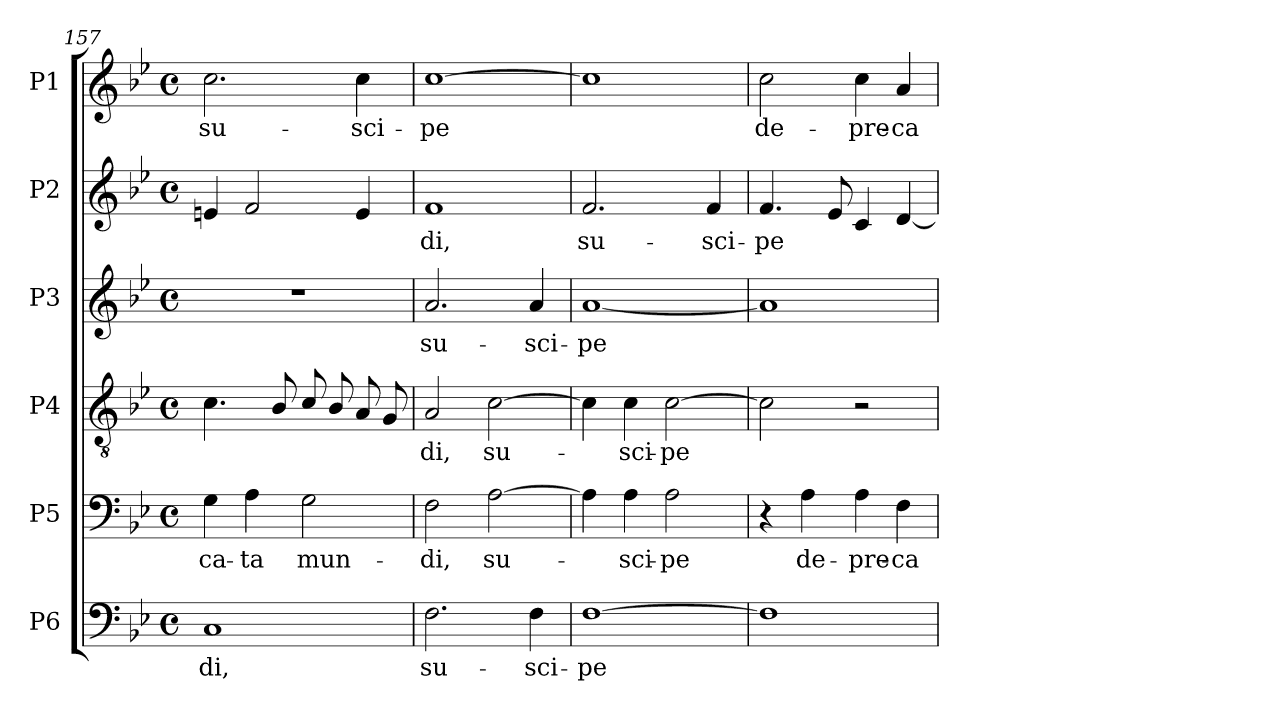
**kern	**text	**kern	**text	**kern	**text	**kern	**text	**kern	**text	**kern	**text
*part6	*part6	*part5	*part5	*part4	*part4	*part3	*part3	*part2	*part2	*part1	*part1
*staff6	*staff6	*staff5	*staff5	*staff4	*staff4	*staff3	*staff3	*staff2	*staff2	*staff1	*staff1
*I"P6	*	*I"P5	*	*I"P4	*	*I"P3	*	*I"P2	*	*I"P1	*
*clefF4	*	*clefF4	*	*clefGv2	*	*clefG2	*	*clefG2	*	*clefG2	*
*	*	*	*	*ITrd7c12	*	*	*	*	*	*	*
*k[b-e-]	*	*k[b-e-]	*	*k[b-e-]	*	*k[b-e-]	*	*k[b-e-]	*	*k[b-e-]	*
*B-:	*	*B-:	*	*B-:	*	*B-:	*	*B-:	*	*B-:	*
*M4/4	*	*M4/4	*	*M4/4	*	*M4/4	*	*M4/4	*	*M4/4	*
*met(c)	*	*met(c)	*	*met(c)	*	*met(c)	*	*met(c)	*	*met(c)	*
=157	=157	=157	=157	=157	=157	=157	=157	=157	=157	=157	=157
!	!LO:LY:b:color=#000000	!	!	!	!	!	!	!	!	!	!
!	!	!	!LO:LY:b:color=#000000	!	!	!	!	!	!	!	!
!	!	!	!	!	!	!	!	!	!	!	!LO:LY:b:color=#000000
1Ci	-di,	4Gi\	-ca-	4.Ci\	.	1r	.	4ei/	.	2.cci\	su-
!	!	!	!LO:LY:b:color=#000000	!	!	!	!	!	!	!	!
.	.	4Ai\	-ta	.	.	.	.	2fi/	.	.	.
.	.	.	.	8BB-i/	.	.	.	.	.	.	.
!	!	!	!LO:LY:b:color=#000000	!	!	!	!	!	!	!	!
.	.	2Gi\	mun-	8Ci/	.	.	.	.	.	.	.
.	.	.	.	8BB-i/	.	.	.	.	.	.	.
!	!	!	!	!	!	!	!	!	!	!	!LO:LY:b:color=#000000
.	.	.	.	8AAi/	.	.	.	4ei/	.	4cci\	-sci-
.	.	.	.	8GGi/	.	.	.	.	.	.	.
!!LO:PB:g=z
=158	=158	=158	=158	=158	=158	=158	=158	=158	=158	=158	=158
!	!LO:LY:b:color=#000000	!	!	!	!	!	!	!	!	!	!
!	!	!	!LO:LY:b:color=#000000	!	!	!	!	!	!	!	!
!	!	!	!	!	!LO:LY:b:color=#000000	!	!	!	!	!	!
!	!	!	!	!	!	!	!LO:LY:b:color=#000000	!	!	!	!
!	!	!	!	!	!	!	!	!	!LO:LY:b:color=#000000	!	!
!	!	!	!	!	!	!	!	!	!	!	!LO:LY:b:color=#000000
2.Fi\	su-	2Fi\	-di,	2AAi/	-di,	2.ai/	su-	1fi	-di,	[1cci	-pe
!	!	!	!LO:LY:b:color=#000000	!	!	!	!	!	!	!	!
!	!	!	!	!	!LO:LY:b:color=#000000	!	!	!	!	!	!
.	.	[2Ai\	su-	[2Ci\	su-	.	.	.	.	.	.
!	!LO:LY:b:color=#000000	!	!	!	!	!	!	!	!	!	!
!	!	!	!	!	!	!	!LO:LY:b:color=#000000	!	!	!	!
4Fi\	-sci-	.	.	.	.	4ai/	-sci-	.	.	.	.
=159	=159	=159	=159	=159	=159	=159	=159	=159	=159	=159	=159
!	!LO:LY:b:color=#000000	!	!	!	!	!	!	!	!	!	!
!	!	!	!	!	!	!	!LO:LY:b:color=#000000	!	!	!	!
!	!	!	!	!	!	!	!	!	!LO:LY:b:color=#000000	!	!
[1Fi	-pe	4Ai\]	.	4Ci\]	.	[1ai	-pe	2.fi/	su-	1cci]	.
!	!	!	!LO:LY:b:color=#000000	!	!	!	!	!	!	!	!
!	!	!	!	!	!LO:LY:b:color=#000000	!	!	!	!	!	!
.	.	4Ai\	-sci-	4Ci\	-sci-	.	.	.	.	.	.
!	!	!	!LO:LY:b:color=#000000	!	!	!	!	!	!	!	!
!	!	!	!	!	!LO:LY:b:color=#000000	!	!	!	!	!	!
.	.	2Ai\	-pe	[2Ci\	-pe	.	.	.	.	.	.
!	!	!	!	!	!	!	!	!	!LO:LY:b:color=#000000	!	!
.	.	.	.	.	.	.	.	4fi/	-sci-	.	.
=160	=160	=160	=160	=160	=160	=160	=160	=160	=160	=160	=160
!	!	!	!	!	!	!	!	!	!LO:LY:b:color=#000000	!	!
!	!	!	!	!	!	!	!	!	!	!	!LO:LY:b:color=#000000
1Fi]	.	4r	.	2Ci\]	.	1ai]	.	4.fi/	-pe	2cci\	de-
!	!	!	!LO:LY:b:color=#000000	!	!	!	!	!	!	!	!
.	.	4Ai\	de-	.	.	.	.	.	.	.	.
.	.	.	.	.	.	.	.	8e-i/	.	.	.
!	!	!	!LO:LY:b:color=#000000	!	!	!	!	!	!	!	!
!	!	!	!	!	!	!	!	!	!	!	!LO:LY:b:color=#000000
.	.	4Ai\	-pre-	2r	.	.	.	4ci/	.	4cci\	-pre-
!	!	!	!LO:LY:b:color=#000000	!	!	!	!	!	!	!	!
!	!	!	!	!	!	!	!	!	!	!	!LO:LY:b:color=#000000
.	.	4Fi\	-ca-	.	.	.	.	[4di/	.	4ai/	-ca-
=	=	=	=	=	=	=	=	=	=	=	=
*-	*-	*-	*-	*-	*-	*-	*-	*-	*-	*-	*-
